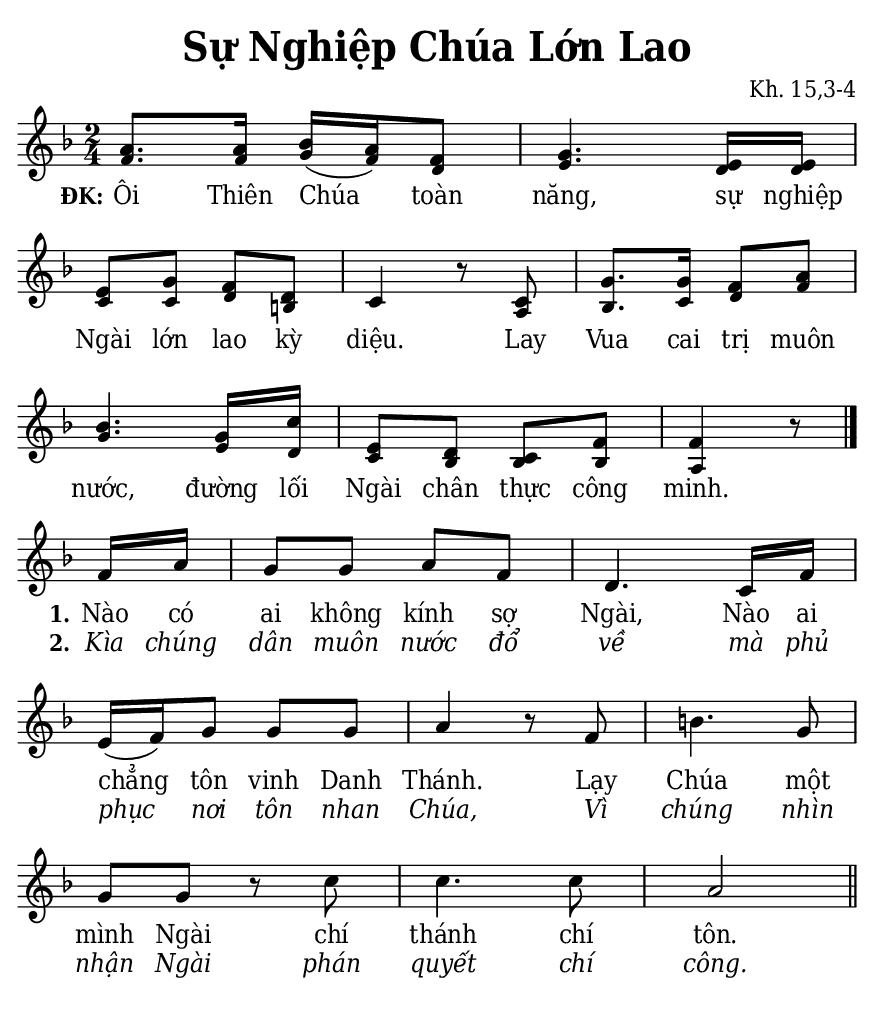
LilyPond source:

% Cài đặt chung\
\version "2.22.1"
\include "english.ly"

\header {
  title = \markup { \fontsize #1 "Sự Nghiệp Chúa Lớn Lao" }
  composer = "Kh. 15,3-4"
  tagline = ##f
}

% Nhạc phiên khúc
nhacPhienKhucSop = \relative c'' {
  a8. a16 bf (a) f8 |
  g4. e16 e |
  e8 g f d |
  c4 r8 c |
  g'8. g16 f8 a |
  bf4. g16 c |
  e,8 d c f |
  f4 r8 \bar "|." \break
  
  f16 a |
  g8 g a f |
  d4. c16 f |
  e (f) g8 g g |
  a4 r8 f |
  b4. g8 |
  g g r c |
  c4. c8 |
  a2 \bar "||"
}

nhacPhienKhucAlto = \relative c' {
  f8. f16 g (f) d8 |
  e4. d16 d |
  c8 c d b! |
  c4 r8 a |
  bf8. c16 d8 f |
  g4. e16 d |
  c8 bf bf bf |
  a4 r8
}

% Lời phiên khúc
loiPhienKhucSop = \lyrics {
  \set stanza = "ĐK:"
  Ôi Thiên Chúa toàn năng,
  sự nghiệp Ngài lớn lao kỳ diệu.
  Lay Vua cai trị muôn nước,
  đường lối Ngài chân thực công minh.
  <<
    {
      \set stanza = "1."
      Nào có ai không kính sợ Ngài,
      Nào ai chẳng tôn vinh Danh Thánh.
      Lạy Chúa một mình Ngài chí thánh chí tôn.
    }
    \new Lyrics {
	    \set associatedVoice = "beSop"
	    \set stanza = "2."
      \override Lyrics.LyricText.font-shape = #'italic
	    Kìa chúng dân muôn nước đổ về
	    mà phủ phục nơi tôn nhan Chúa,
	    Vì chúng nhìn nhận Ngài phán quyết chí công.
    }
  >>
}

% Dàn trang
\paper {
  #(set-paper-size "a5")
  top-margin = 3\mm
  bottom-margin = 3\mm
  left-margin = 3\mm
  right-margin = 3\mm
  indent = #0
  #(define fonts
	 (make-pango-font-tree "Deja Vu Serif Condensed"
	 		       "Deja Vu Serif Condensed"
			       "Deja Vu Serif Condensed"
			       (/ 20 20)))
  print-page-number = ##f
  system-system-spacing = #'((basic-distance . 0.1) (padding . 3))
}

TongNhip = {
  \key f \major \time 2/4
  \set Timing.beamExceptions = #'()
  \set Timing.baseMoment = #(ly:make-moment 1/4)
}

% Đổi kích thước nốt cho bè phụ
notBePhu =
#(define-music-function (font-size music) (number? ly:music?)
   (for-some-music
     (lambda (m)
       (if (music-is-of-type? m 'rhythmic-event)
           (begin
             (set! (ly:music-property m 'tweaks)
                   (cons `(font-size . ,font-size)
                         (ly:music-property m 'tweaks)))
             #t)
           #f))
     music)
   music)

\score {
  \new ChoirStaff <<
    \new Staff \with {
        \consists "Merge_rests_engraver"
        printPartCombineTexts = ##f
      }
      <<
      \new Voice \TongNhip \partCombine 
        \nhacPhienKhucSop
        \notBePhu -1 { \nhacPhienKhucAlto }
      \new NullVoice = beSop \nhacPhienKhucSop
      \new Lyrics \lyricsto beSop \loiPhienKhucSop
      >>
  >>
  \layout {
    \override Lyrics.LyricSpace.minimum-distance = #2
    \override Score.BarNumber.break-visibility = ##(#f #f #f)
    \override Score.SpacingSpanner.uniform-stretching = ##t
  } 
}
